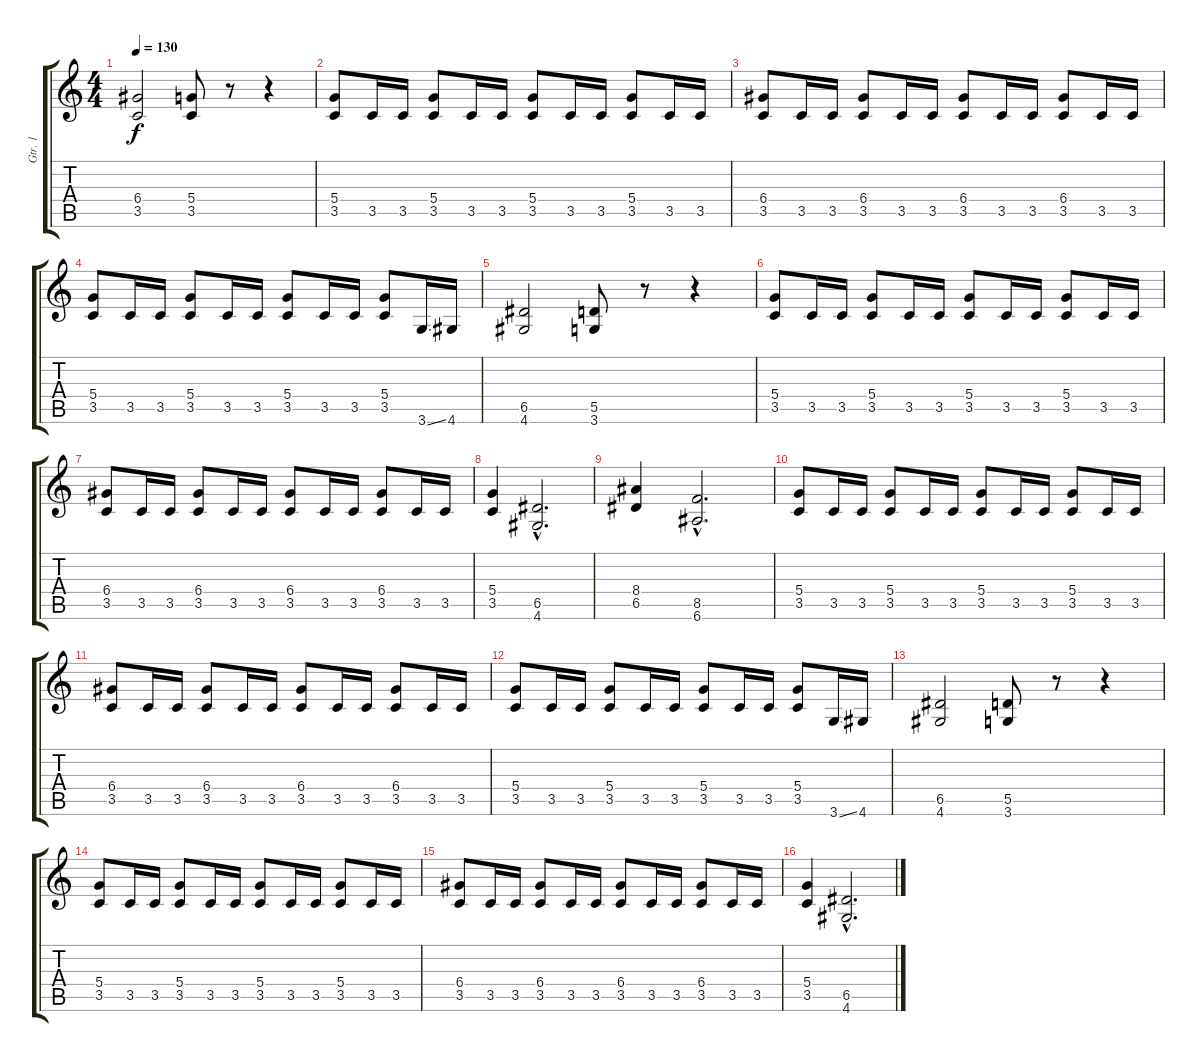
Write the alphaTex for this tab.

\track ("Gtr. 1" "Gtr. 1") {instrument distortionguitar}
\staff {score tabs}
\tuning (E4 B3 G3 D3 A2 E2) {hide}
\ts (4 4)
\tempo 130
\clef g2
\ks c
(6.4 3.5).2{dy f} (5.4 3.5).8 r.8 r.4 |
(5.4 3.5).8 3.5.16 3.5.16 (5.4 3.5).8 3.5.16 3.5.16 (5.4 3.5).8 3.5.16 3.5.16 (5.4 3.5).8 3.5.16 3.5.16 |
(6.4 3.5).8 3.5.16 3.5.16 (6.4 3.5).8 3.5.16 3.5.16 (6.4 3.5).8 3.5.16 3.5.16 (6.4 3.5).8 3.5.16 3.5.16 |
(5.4 3.5).8 3.5.16 3.5.16 (5.4 3.5).8 3.5.16 3.5.16 (5.4 3.5).8 3.5.16 3.5.16 (5.4 3.5).8 3.6{ss}.16 4.6.16 |
(6.5 4.6).2 (5.5 3.6).8 r.8 r.4 |
(5.4 3.5).8 3.5.16 3.5.16 (5.4 3.5).8 3.5.16 3.5.16 (5.4 3.5).8 3.5.16 3.5.16 (5.4 3.5).8 3.5.16 3.5.16 |
(6.4 3.5).8 3.5.16 3.5.16 (6.4 3.5).8 3.5.16 3.5.16 (6.4 3.5).8 3.5.16 3.5.16 (6.4 3.5).8 3.5.16 3.5.16 |
(5.4 3.5).4 (6.5{hac} 4.6{hac}).2{d} |
(8.4 6.5).4 (8.5{hac} 6.6{hac}).2{d} |
(5.4 3.5).8 3.5.16 3.5.16 (5.4 3.5).8 3.5.16 3.5.16 (5.4 3.5).8 3.5.16 3.5.16 (5.4 3.5).8 3.5.16 3.5.16 |
(6.4 3.5).8 3.5.16 3.5.16 (6.4 3.5).8 3.5.16 3.5.16 (6.4 3.5).8 3.5.16 3.5.16 (6.4 3.5).8 3.5.16 3.5.16 |
(5.4 3.5).8 3.5.16 3.5.16 (5.4 3.5).8 3.5.16 3.5.16 (5.4 3.5).8 3.5.16 3.5.16 (5.4 3.5).8 3.6{ss}.16 4.6.16 |
(6.5 4.6).2 (5.5 3.6).8 r.8 r.4 |
(5.4 3.5).8 3.5.16 3.5.16 (5.4 3.5).8 3.5.16 3.5.16 (5.4 3.5).8 3.5.16 3.5.16 (5.4 3.5).8 3.5.16 3.5.16 |
(6.4 3.5).8 3.5.16 3.5.16 (6.4 3.5).8 3.5.16 3.5.16 (6.4 3.5).8 3.5.16 3.5.16 (6.4 3.5).8 3.5.16 3.5.16 |
(5.4 3.5).4 (6.5{hac} 4.6{hac}).2{d}
